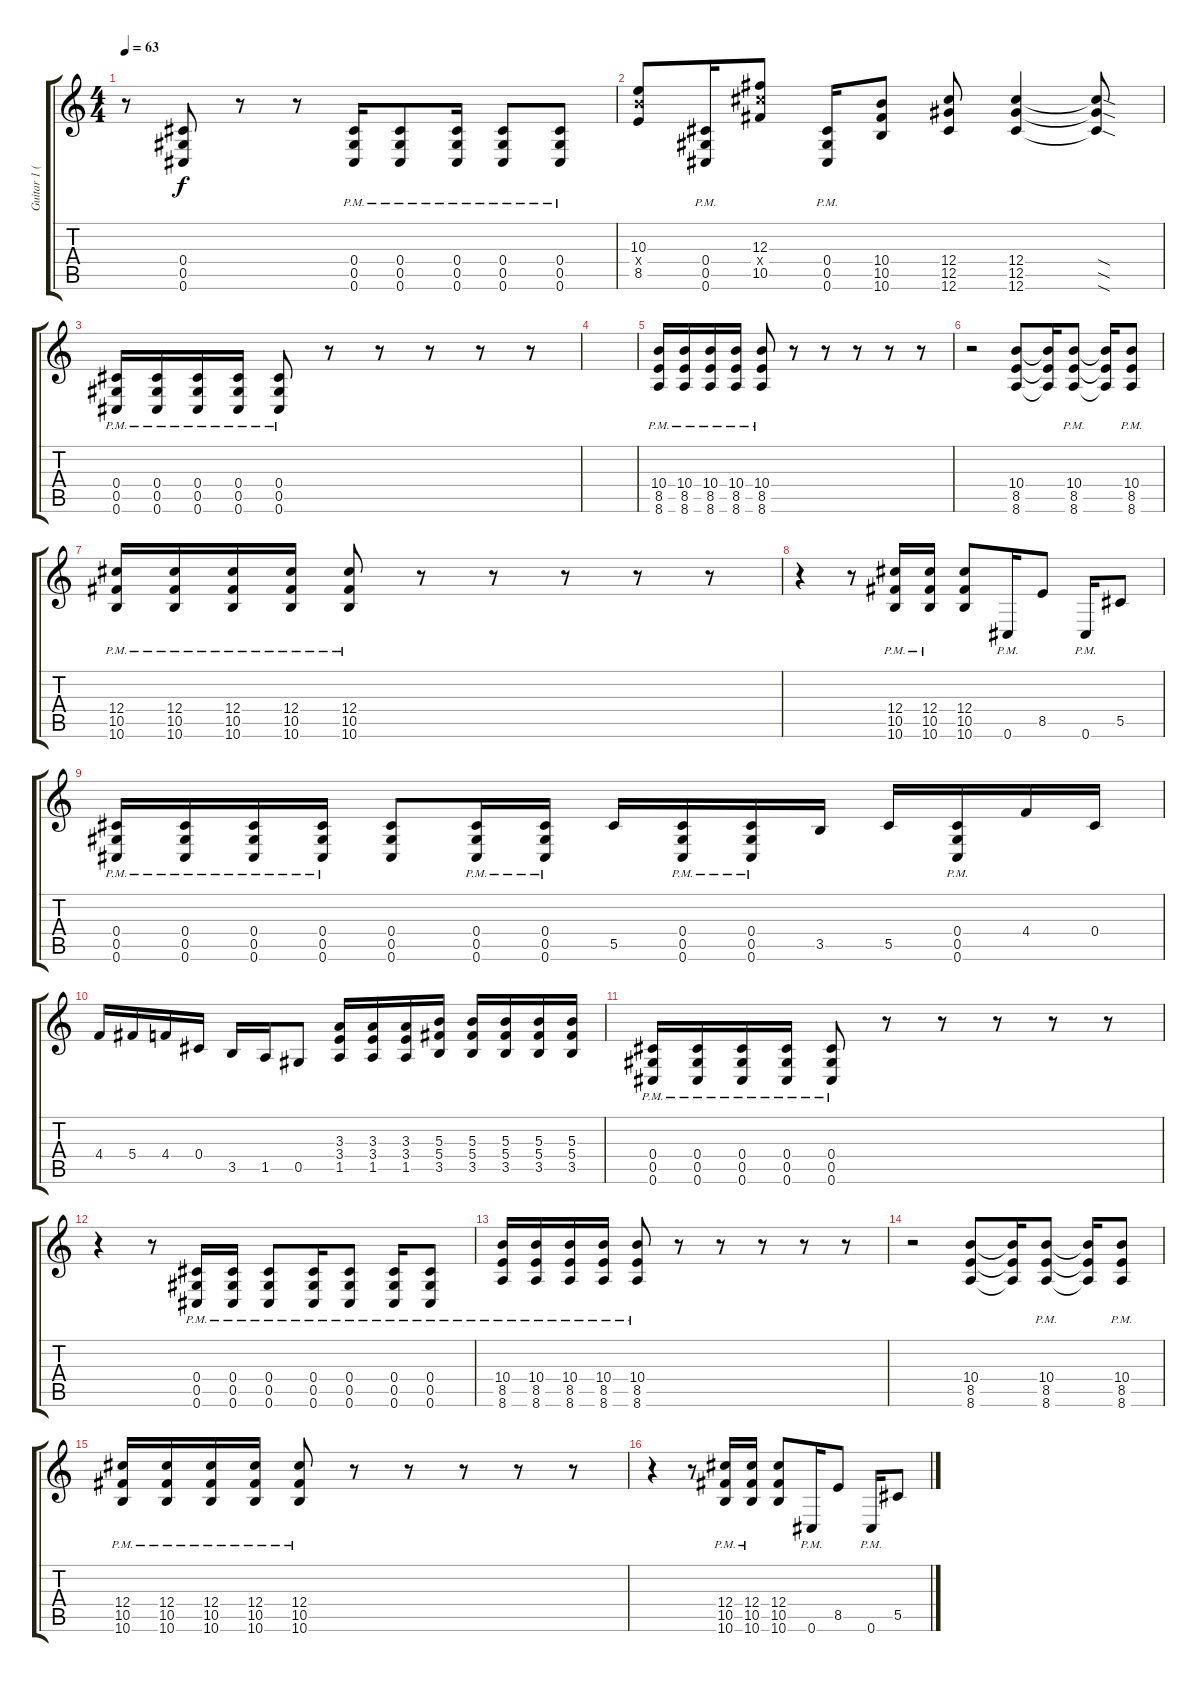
\track ("Guitar 1 (Drop C#)" "Guitar 1 (") {instrument distortionguitar}
\staff {score tabs}
\tuning (Eb4 Bb3 Gb3 Db3 Ab2 Db2) {hide}
\ts (4 4)
\tempo 63
\clef g2
\ks c
r.8{dy f} (0.4 0.5 0.6).8 r.8 r.8 (0.4{pm} 0.5{pm} 0.6{pm}).16 (0.4{pm} 0.5{pm} 0.6{pm}).8 (0.4{pm} 0.5{pm} 0.6{pm}).16 (0.4{pm} 0.5{pm} 0.6{pm}).8 (0.4{pm} 0.5{pm} 0.6{pm}).8 |
(10.3 10.4{x} 8.5).8 (0.4{pm} 0.5{pm} 0.6{pm}).16 (12.3 12.4{x} 10.5).8 (0.4{pm} 0.5{pm} 0.6{pm}).16 (10.4 10.5 10.6).8 (12.4 12.5 12.6).8 (12.4 12.5 12.6).4 (12.4{sod t} 12.5{sod t} 12.6{sod t}).8 |
(0.4{pm} 0.5{pm} 0.6{pm}).16 (0.4{pm} 0.5{pm} 0.6{pm}).16 (0.4{pm} 0.5{pm} 0.6{pm}).16 (0.4{pm} 0.5{pm} 0.6{pm}).16 (0.4{pm} 0.5{pm} 0.6{pm}).8 r.8 r.8 r.8 r.8 r.8 |
|
(10.4{pm} 8.5{pm} 8.6{pm}).16 (10.4{pm} 8.5{pm} 8.6{pm}).16 (10.4{pm} 8.5{pm} 8.6{pm}).16 (10.4{pm} 8.5{pm} 8.6{pm}).16 (10.4{pm} 8.5{pm} 8.6{pm}).8 r.8 r.8 r.8 r.8 r.8 |
r.2 (10.4 8.5 8.6).8 (10.4{t} 8.5{t} 8.6{t}).16 (10.4{pm} 8.5{pm} 8.6{pm}).8 (10.4{t} 8.5{t} 8.6{t}).16 (10.4{pm} 8.5{pm} 8.6{pm}).8 |
(12.4{pm} 10.5{pm} 10.6{pm}).16 (12.4{pm} 10.5{pm} 10.6{pm}).16 (12.4{pm} 10.5{pm} 10.6{pm}).16 (12.4{pm} 10.5{pm} 10.6{pm}).16 (12.4{pm} 10.5{pm} 10.6{pm}).8 r.8 r.8 r.8 r.8 r.8 |
r.4 r.8 (12.4{pm} 10.5{pm} 10.6{pm}).16 (12.4{pm} 10.5{pm} 10.6{pm}).16 (12.4 10.5 10.6).8 0.6{pm}.16 8.5.8 0.6{pm}.16 5.5.8 |
(0.4{pm} 0.5{pm} 0.6{pm}).16 (0.4{pm} 0.5{pm} 0.6{pm}).16 (0.4{pm} 0.5{pm} 0.6{pm}).16 (0.4{pm} 0.5{pm} 0.6{pm}).16 (0.4 0.5 0.6).8 (0.4{pm} 0.5{pm} 0.6{pm}).16 (0.4{pm} 0.5{pm} 0.6{pm}).16 5.5.16 (0.4{pm} 0.5{pm} 0.6{pm}).16 (0.4{pm} 0.5{pm} 0.6{pm}).16 3.5.16 5.5.16 (0.4{pm} 0.5{pm} 0.6{pm}).16 4.4.16 0.4.16 |
4.4.16 5.4.16 4.4.16 0.4.16 3.5.16 1.5.16 0.5.8 (3.3 3.4 1.5).16 (3.3 3.4 1.5).16 (3.3 3.4 1.5).16 (5.3 5.4 3.5).16 (5.3 5.4 3.5).16 (5.3 5.4 3.5).16 (5.3 5.4 3.5).16 (5.3 5.4 3.5).16 |
(0.4{pm} 0.5{pm} 0.6{pm}).16 (0.4{pm} 0.5{pm} 0.6{pm}).16 (0.4{pm} 0.5{pm} 0.6{pm}).16 (0.4{pm} 0.5{pm} 0.6{pm}).16 (0.4{pm} 0.5{pm} 0.6{pm}).8 r.8 r.8 r.8 r.8 r.8 |
r.4 r.8 (0.4{pm} 0.5{pm} 0.6{pm}).16 (0.4{pm} 0.5{pm} 0.6{pm}).16 (0.4{pm} 0.5{pm} 0.6{pm}).8 (0.4{pm} 0.5{pm} 0.6{pm}).16 (0.4{pm} 0.5{pm} 0.6{pm}).8 (0.4{pm} 0.5{pm} 0.6{pm}).16 (0.4{pm} 0.5{pm} 0.6{pm}).8 |
(10.4{pm} 8.5{pm} 8.6{pm}).16 (10.4{pm} 8.5{pm} 8.6{pm}).16 (10.4{pm} 8.5{pm} 8.6{pm}).16 (10.4{pm} 8.5{pm} 8.6{pm}).16 (10.4{pm} 8.5{pm} 8.6{pm}).8 r.8 r.8 r.8 r.8 r.8 |
r.2 (10.4 8.5 8.6).8 (10.4{t} 8.5{t} 8.6{t}).16 (10.4{pm} 8.5{pm} 8.6{pm}).8 (10.4{t} 8.5{t} 8.6{t}).16 (10.4{pm} 8.5{pm} 8.6{pm}).8 |
(12.4{pm} 10.5{pm} 10.6{pm}).16 (12.4{pm} 10.5{pm} 10.6{pm}).16 (12.4{pm} 10.5{pm} 10.6{pm}).16 (12.4{pm} 10.5{pm} 10.6{pm}).16 (12.4{pm} 10.5{pm} 10.6{pm}).8 r.8 r.8 r.8 r.8 r.8 |
r.4 r.8 (12.4{pm} 10.5{pm} 10.6{pm}).16 (12.4{pm} 10.5{pm} 10.6{pm}).16 (12.4 10.5 10.6).8 0.6{pm}.16 8.5.8 0.6{pm}.16 5.5.8
